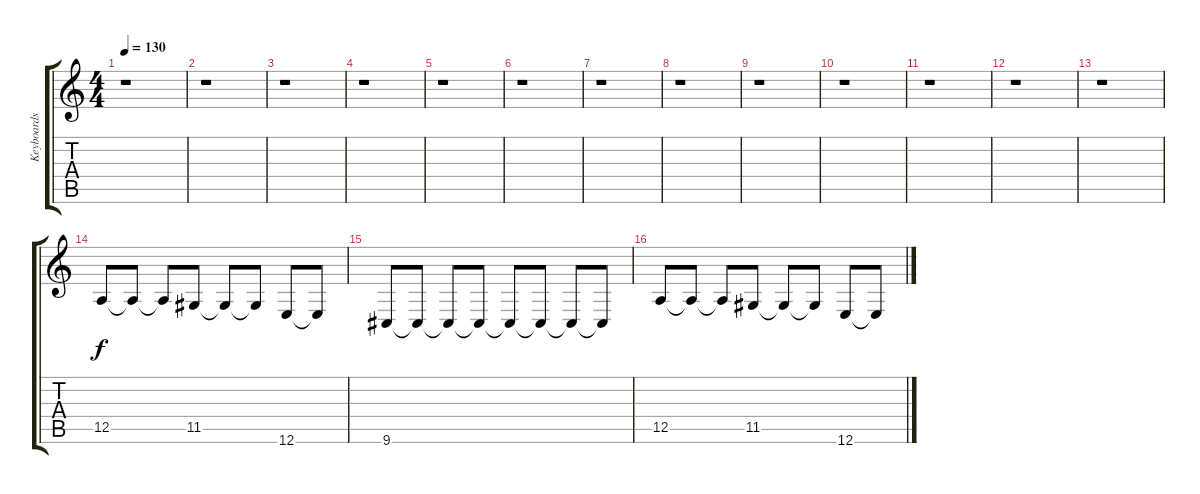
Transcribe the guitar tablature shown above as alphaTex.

\track ("Keyboards" "Keyboards") {instrument stringensemble1}
\staff {score tabs}
\tuning (E4 B3 G3 D3 A2 E2) {hide}
\ts (4 4)
\tempo 130
\clef g2
\ks c
r.1{dy f} |
r.1 |
r.1 |
r.1 |
r.1 |
r.1 |
r.1 |
r.1 |
r.1 |
r.1 |
r.1 |
r.1 |
r.1 |
12.5.8 12.5{t}.8 12.5{t}.8 11.5.8 11.5{t}.8 11.5{t}.8 12.6.8 12.6{t}.8 |
9.6.8 9.6{t}.8 9.6{t}.8 9.6{t}.8 9.6{t}.8 9.6{t}.8 9.6{t}.8 9.6{t}.8 |
12.5.8 12.5{t}.8 12.5{t}.8 11.5.8 11.5{t}.8 11.5{t}.8 12.6.8 12.6{t}.8
